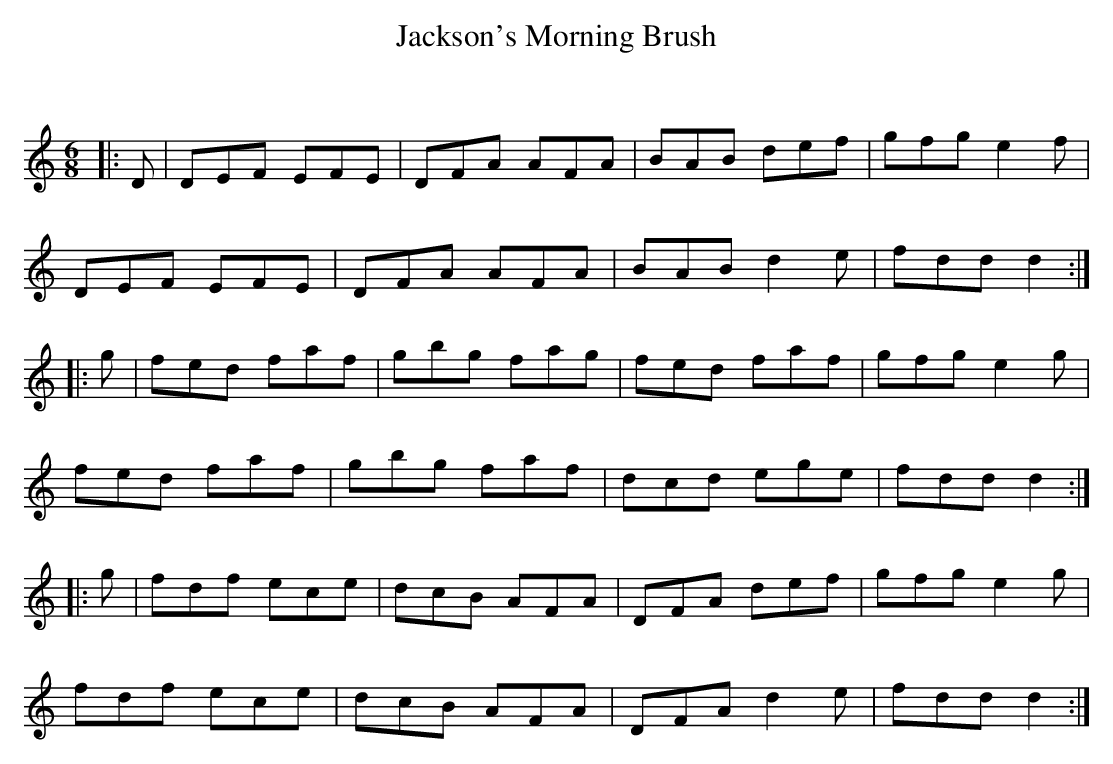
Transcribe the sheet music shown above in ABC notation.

X:1
T: Jackson's Morning Brush
C:
Q:180
K:C
M:6/8
L:1/16
|:D2|D2E2F2 E2F2E2|D2F2A2 A2F2A2|B2A2B2 d2e2f2|g2f2g2 e4f2|
D2E2F2 E2F2E2|D2F2A2 A2F2A2|B2A2B2 d4e2|f2d2d2 d4:|
|:g2|f2e2d2 f2a2f2|g2b2g2 f2a2g2|f2e2d2 f2a2f2|g2f2g2 e4g2|
f2e2d2 f2a2f2|g2b2g2 f2a2f2|d2c2d2 e2g2e2|f2d2d2 d4:|
|:g2|f2d2f2 e2c2e2|d2c2B2 A2F2A2|D2F2A2 d2e2f2|g2f2g2 e4g2|
f2d2f2 e2c2e2|d2c2B2 A2F2A2|D2F2A2 d4e2|f2d2d2 d4:|
